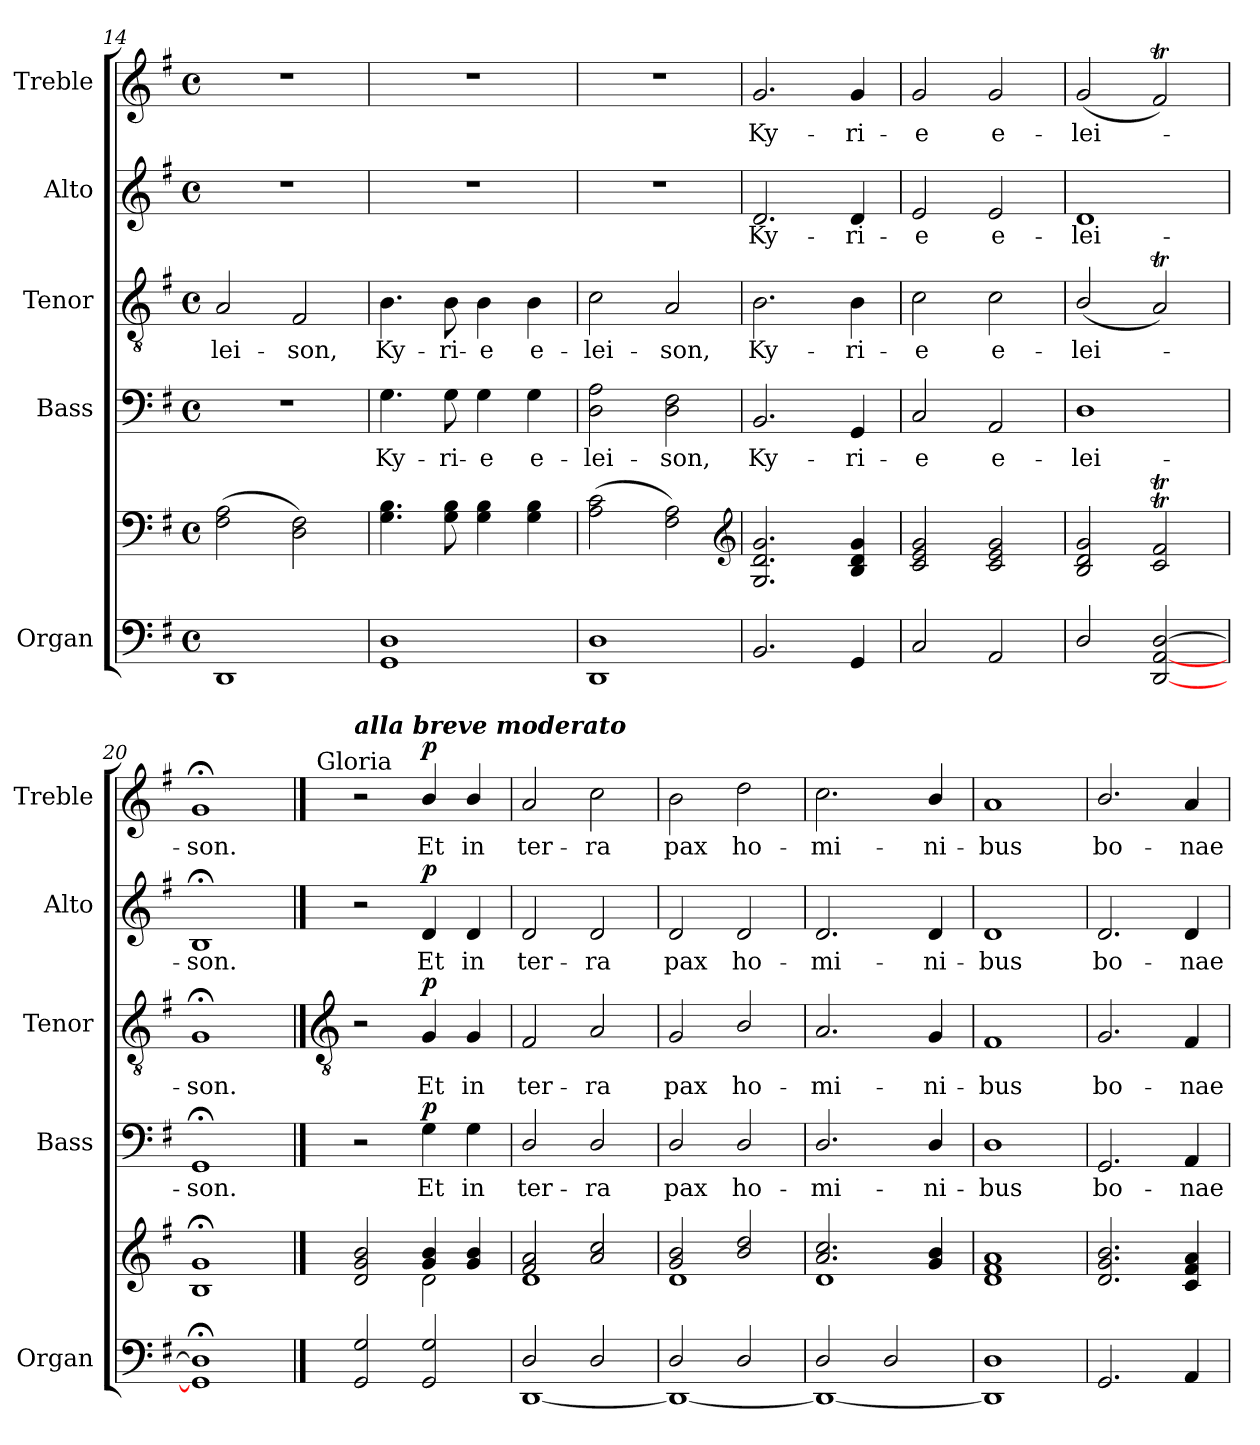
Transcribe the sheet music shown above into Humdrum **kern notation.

**kern	**kern	**kern	**text	**dynam	**kern	**text	**dynam	**kern	**text	**dynam	**kern	**text	**dynam
*part5	*part5	*part4	*part4	*part4	*part3	*part3	*part3	*part2	*part2	*part2	*part1	*part1	*part1
*staff6	*staff5	*staff4	*staff4	*staff4	*staff3	*staff3	*staff3	*staff2	*staff2	*staff2	*staff1	*staff1	*staff1
*I"Organ	*	*I"Bass	*	*	*I"Tenor	*	*	*I"Alto	*	*	*I"Treble	*	*
*I'Organ	*	*I'Bass	*	*	*I'Tenor	*	*	*I'Alto	*	*	*I'Treble	*	*
*clefF4	*clefF4	*clefF4	*	*	*clefGv2	*	*	*clefG2	*	*	*clefG2	*	*
*k[f#]	*k[f#]	*k[f#]	*	*	*k[f#]	*	*	*k[f#]	*	*	*k[f#]	*	*
*G:	*G:	*G:	*	*	*G:	*	*	*G:	*	*	*G:	*	*
*M4/4	*M4/4	*M4/4	*	*	*M4/4	*	*	*M4/4	*	*	*M4/4	*	*
*met(c)	*met(c)	*met(c)	*	*	*met(c)	*	*	*met(c)	*	*	*met(c)	*	*
=14	=14	=14	=14	=14	=14	=14	=14	=14	=14	=14	=14	=14	=14
!	!	!	!	!	!	!LO:LY:b	!	!	!	!	!	!	!
1DD	(>2F# 2A	1r	.	.	2A/	-lei-	.	1r	.	.	1r	.	.
!	!	!	!	!	!	!LO:LY:b	!	!	!	!	!	!	!
.	2D 2F#)	.	.	.	2F#	-son,	.	.	.	.	.	.	.
=15	=15	=15	=15	=15	=15	=15	=15	=15	=15	=15	=15	=15	=15
!	!	!	!LO:LY:b	!	!	!LO:LY:b	!	!	!	!	!	!	!
1GG 1D	4.G 4.B	4.G	Ky-	.	4.B	Ky-	.	1r	.	.	1r	.	.
!	!	!	!LO:LY:b	!	!	!LO:LY:b	!	!	!	!	!	!	!
.	8G 8B	8G	-ri-	.	8B	-ri-	.	.	.	.	.	.	.
!	!	!	!LO:LY:b	!	!	!LO:LY:b	!	!	!	!	!	!	!
.	4G 4B	4G	-e	.	4B	-e	.	.	.	.	.	.	.
!	!	!	!LO:LY:b	!	!	!LO:LY:b	!	!	!	!	!	!	!
.	4G 4B	4G	e-	.	4B	e-	.	.	.	.	.	.	.
=16	=16	=16	=16	=16	=16	=16	=16	=16	=16	=16	=16	=16	=16
!	!	!	!LO:LY:b	!	!	!LO:LY:b	!	!	!	!	!	!	!
1DD 1D	(>2A 2c	2D 2A	-lei-	.	2c	-lei-	.	1r	.	.	1r	.	.
!	!	!	!LO:LY:b	!	!	!LO:LY:b	!	!	!	!	!	!	!
.	2F# 2A)	2D 2F#	-son,	.	2A	-son,	.	.	.	.	.	.	.
*	*clefG2	*	*	*	*	*	*	*	*	*	*	*	*
=17	=17	=17	=17	=17	=17	=17	=17	=17	=17	=17	=17	=17	=17
!	!	!	!LO:LY:b	!	!	!LO:LY:b	!	!	!LO:LY:b	!	!	!LO:LY:b	!
2.BB	2.G 2.d 2.g	2.BB	Ky-	.	2.B	Ky-	.	2.d	Ky-	.	2.g	Ky-	.
!	!	!	!LO:LY:b	!	!	!LO:LY:b	!	!	!LO:LY:b	!	!	!LO:LY:b	!
4GG	4B 4d 4g	4GG	-ri-	.	4B	-ri-	.	4d	-ri-	.	4g	-ri-	.
=18	=18	=18	=18	=18	=18	=18	=18	=18	=18	=18	=18	=18	=18
!	!	!	!LO:LY:b	!	!	!LO:LY:b	!	!	!LO:LY:b	!	!	!LO:LY:b	!
2C	2c 2e 2g	2C	-e	.	2c	-e	.	2e	-e	.	2g	-e	.
!	!	!	!LO:LY:b	!	!	!LO:LY:b	!	!	!LO:LY:b	!	!	!LO:LY:b	!
2AA	2c 2e 2g	2AA	e-	.	2c	e-	.	2e	e-	.	2g	e-	.
=19	=19	=19	=19	=19	=19	=19	=19	=19	=19	=19	=19	=19	=19
!	!	!	!LO:LY:b	!	!	!LO:LY:b	!	!	!LO:LY:b	!	!	!LO:LY:b	!
2D/	2B 2d 2g	1D	-lei-	.	(<2B/	-lei-	.	1d	-lei-	.	(<2g	-lei-	.
[2DD [2AA [2D	2cT 2f#T	.	.	.	2AT/)	.	.	.	.	.	2f#t)	.	.
=20	=20	=20	=20	=20	=20	=20	=20	=20	=20	=20	=20	=20	=20
!	!	!	!LO:LY:b	!	!	!LO:LY:b	!	!	!LO:LY:b	!	!	!LO:LY:b	!
1GG]; 1D];	1B;< 1g;<	1GG;<	-son.	.	1G;<	son.	.	1B;<	-son.	.	1g;<	son.	.
!!LO:LB:g=z
==21	==21	==21	==21	==21	==21	==21	==21	==21	==21	==21	==21	==21	==21
*	*	*	*	*	*clefGv2	*	*	*	*	*	*	*	*
*^	*^	*	*	*	*	*	*	*	*	*	*	*	*
!	!	!	!	!	!	!	!	!	!	!	!	!	!LO:TX:a:Bi:t=alla breve moderato	!	!
!	!	!	!	!	!	!	!	!	!	!	!	!	!LO:TX:a:cj:t=Gloria	!	!
2GG/ 2G/	1ryy	2d/ 2g/ 2b/	2ryy	2r	.	.	2r	.	.	2r	.	.	2r	.	.
!	!	!	!	!	!LO:LY:b	!LO:DY:b	!	!LO:LY:b	!LO:DY:b	!	!LO:LY:b	!LO:DY:b	!	!LO:LY:b	!LO:DY:b
2GG/ 2G/	.	4g/ 4b/	2d\	4G	Et	p	4G	Et	p	4d	Et	p	4b/	Et	p
!	!	!	!	!	!LO:LY:b	!	!	!LO:LY:b	!	!	!LO:LY:b	!	!	!LO:LY:b	!
.	.	4g/ 4b/	.	4G	in	.	4G	in	.	4d	in	.	4b/	in	.
=22	=22	=22	=22	=22	=22	=22	=22	=22	=22	=22	=22	=22	=22	=22	=22
!	!	!	!	!	!LO:LY:b	!	!	!LO:LY:b	!	!	!LO:LY:b	!	!	!LO:LY:b	!
2D/	[1DD\	2f#/ 2a/	1d\	2D/	ter-	.	2F#	ter-	.	2d	ter-	.	2a	ter-	.
!	!	!	!	!	!LO:LY:b	!	!	!LO:LY:b	!	!	!LO:LY:b	!	!	!LO:LY:b	!
2D/	.	2a/ 2cc/	.	2D/	-ra	.	2A	-ra	.	2d	-ra	.	2cc	-ra	.
=23	=23	=23	=23	=23	=23	=23	=23	=23	=23	=23	=23	=23	=23	=23	=23
!	!	!	!	!	!LO:LY:b	!	!	!LO:LY:b	!	!	!LO:LY:b	!	!	!LO:LY:b	!
2D/	1DD\_	2g/ 2b/	1d\	2D/	pax	.	2G	pax	.	2d	pax	.	2b	pax	.
!	!	!	!	!	!LO:LY:b	!	!	!LO:LY:b	!	!	!LO:LY:b	!	!	!LO:LY:b	!
2D/	.	2b/ 2dd/	.	2D/	ho-	.	2B/	ho-	.	2d	ho-	.	2dd	ho-	.
=24	=24	=24	=24	=24	=24	=24	=24	=24	=24	=24	=24	=24	=24	=24	=24
!	!	!	!	!	!LO:LY:b	!	!	!LO:LY:b	!	!	!LO:LY:b	!	!	!LO:LY:b	!
2D/	1DD\_	2.a/ 2.cc/	1d\	2.D/	-mi-	.	2.A	-mi-	.	2.d	-mi-	.	2.cc	-mi-	.
2D/	.	.	.	.	.	.	.	.	.	.	.	.	.	.	.
!	!	!	!	!	!LO:LY:b	!	!	!LO:LY:b	!	!	!LO:LY:b	!	!	!LO:LY:b	!
.	.	4g/ 4b/	.	4D/	-ni-	.	4G	-ni-	.	4d	-ni-	.	4b/	-ni-	.
=25	=25	=25	=25	=25	=25	=25	=25	=25	=25	=25	=25	=25	=25	=25	=25
!	!	!	!	!	!LO:LY:b	!	!	!LO:LY:b	!	!	!LO:LY:b	!	!	!LO:LY:b	!
1D/	1DD\]	1d/ 1f#/ 1a/	1ryy	1D	-bus	.	1F#	-bus	.	1d	-bus	.	1a	-bus	.
=26	=26	=26	=26	=26	=26	=26	=26	=26	=26	=26	=26	=26	=26	=26	=26
!	!	!	!	!	!LO:LY:b	!	!	!LO:LY:b	!	!	!LO:LY:b	!	!	!LO:LY:b	!
2.GG/	1ryy	2.d/ 2.g/ 2.b/	1ryy	2.GG	bo-	.	2.G	bo-	.	2.d	bo-	.	2.b/	bo-	.
!	!	!	!	!	!LO:LY:b	!	!	!LO:LY:b	!	!	!LO:LY:b	!	!	!LO:LY:b	!
4AA/	.	4c/ 4f#/ 4a/	.	4AA	-nae	.	4F#	-nae	.	4d	-nae	.	4a	-nae	.
*v	*v	*	*	*	*	*	*	*	*	*	*	*	*	*	*
*	*v	*v	*	*	*	*	*	*	*	*	*	*	*	*
=	=	=	=	=	=	=	=	=	=	=	=	=	=
*-	*-	*-	*-	*-	*-	*-	*-	*-	*-	*-	*-	*-	*-
